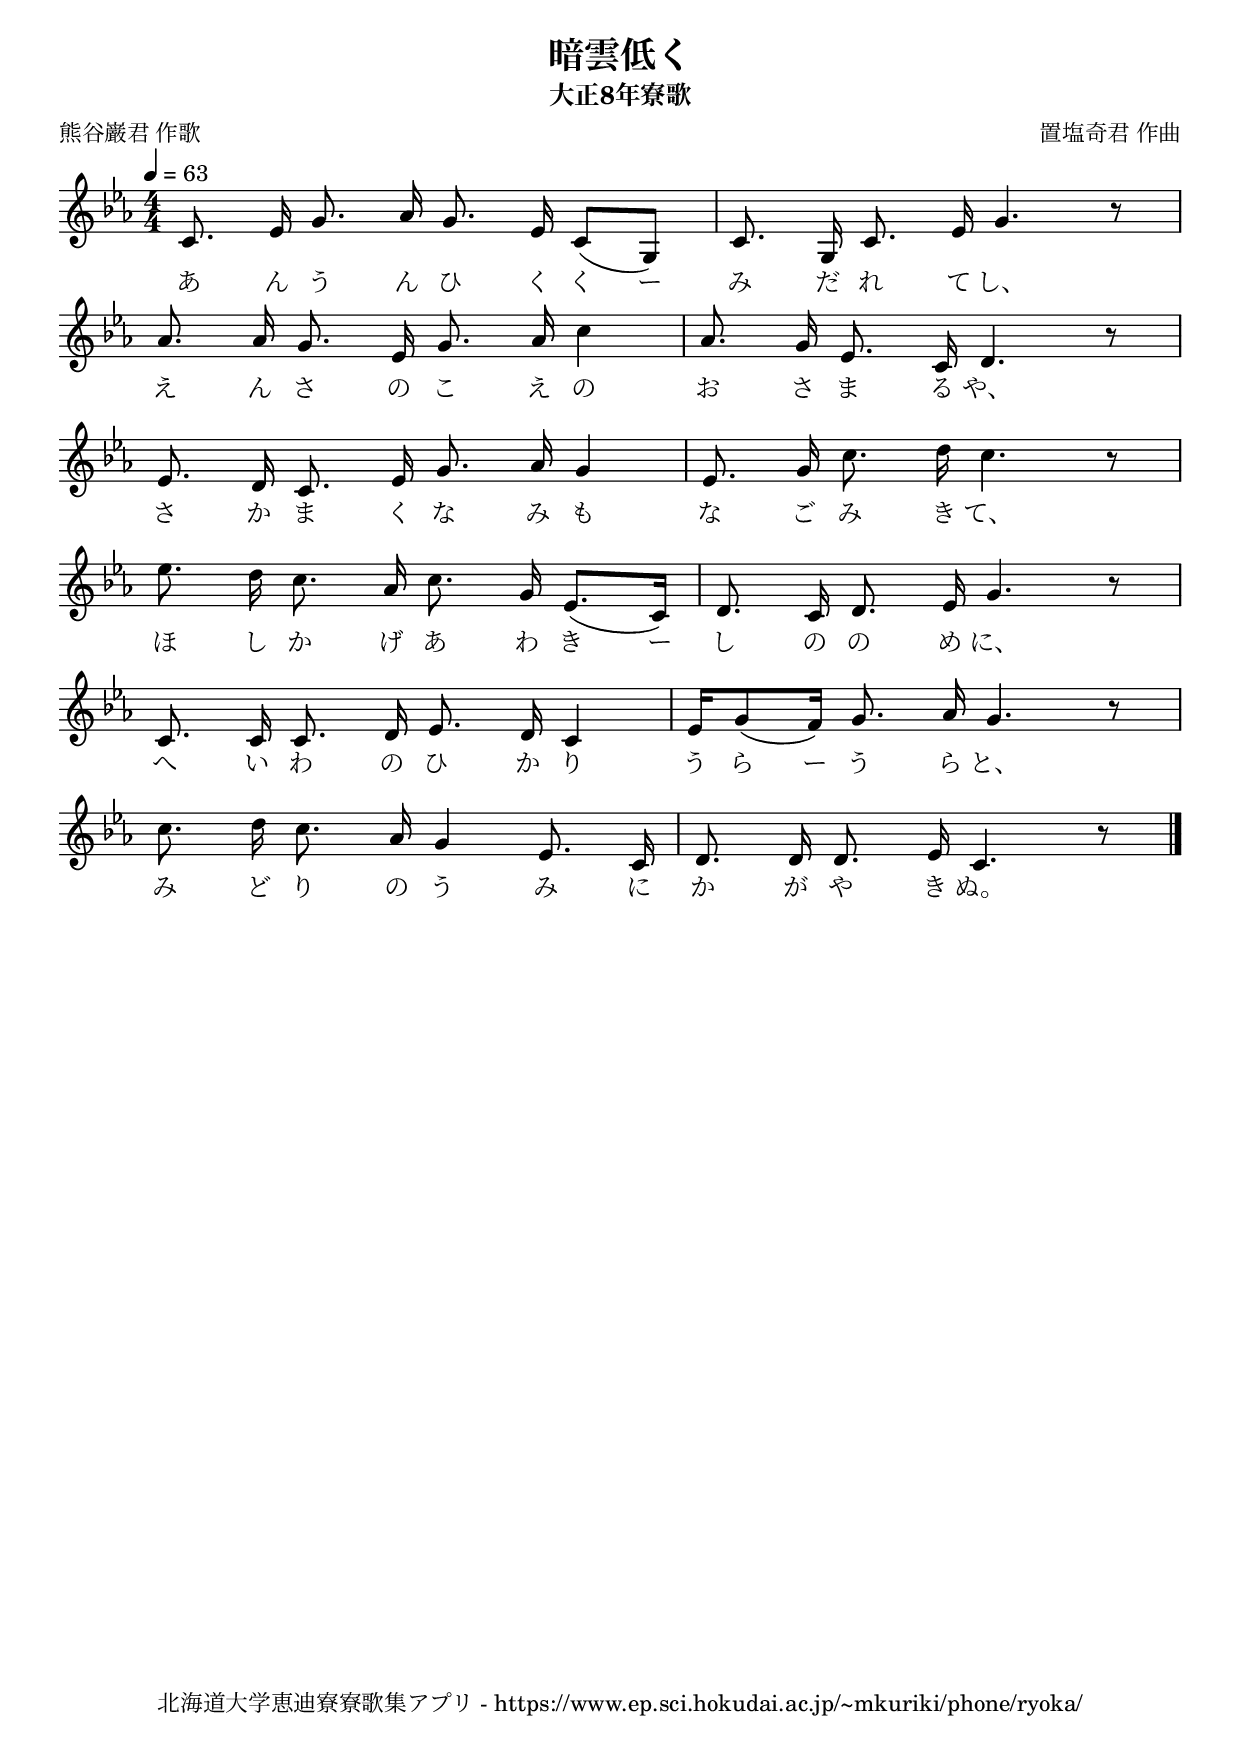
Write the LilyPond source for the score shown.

\version "2.18.2"

\paper {indent = 0}

\header {
  title = "暗雲低く"
  subtitle = "大正8年寮歌"
  composer = "置塩奇君 作曲"
  poet = "熊谷巌君 作歌"
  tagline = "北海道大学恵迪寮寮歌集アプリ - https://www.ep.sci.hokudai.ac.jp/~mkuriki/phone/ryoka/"
}


melody = \relative c'{
  \tempo 4 = 63
  \autoBeamOff
  \numericTimeSignature
  \override BreathingSign.text = \markup { \musicglyph #"scripts.upedaltoe" } % ブレスの記号指定
  \key c \minor 
  \time 4/4
  \set melismaBusyProperties = #'()
  c8. ees16 g8. aes16 g8. ees16 c8 [(g8)] |
  c8. g16 c8. ees16 g4. r8 | \break
  aes8. aes16 g8. ees16 g8. aes16 c4 |
  aes8. g16 ees8. c16 d4. r8 | \break
  ees8. d16 c8. ees16 g8. aes16 g4 |
  ees8. g16 c8. d16 c4. r8 | \break
  ees8. d16 c8. aes16 c8. g16 ees8. [(c16)] |
  d8. c16 d8. ees16 g4. r8 | \break
  c,8. c16 c8. d16 ees8. d16 c4 |
  ees16 [g8 (f16)] g8. aes16 g4. r8 | \break
  c8. d16 c8. aes16 g4 ees8. c16 |
  d8. d16 d8. ees16 c4. r8 |
  \bar "|." \break
}

text = \lyricmode {
  あ ん う ん ひ く く ー み だ れ て し、
  え ん さ の こ え の お さ ま る や、
  さ か ま く な み も な ご み き て、
  ほ し か げ あ わ き ー し の の め に、
  へ い わ の ひ か り う ら ー う ら と、
  み ど り の う み に か が や き ぬ。
}

drum = \drummode{
  
}

\score {
  <<
    % ギターコード
    %{
    \new ChordNames \with {midiInstrument = #"acoustic guitar (nylon)"}{
      \set chordChanges = ##t
      \harmony
    }
    %}
    
    % メロディーライン
    \new Voice = "one"{\melody}
    % 歌詞
    \new Lyrics \lyricsto "one" \text
    % 太鼓
    % \new DrumStaff \with{
    %   \remove "Time_signature_engraver"
    %   drumStyleTable = #percussion-style
    %   \override StaffSymbol.line-count = #1
    %   \hide Stem
    % }
    % \drum
  >>
  
\midi {}
\layout {
  \context {
    \Score
    \remove "Bar_number_engraver"
  }
}

}


